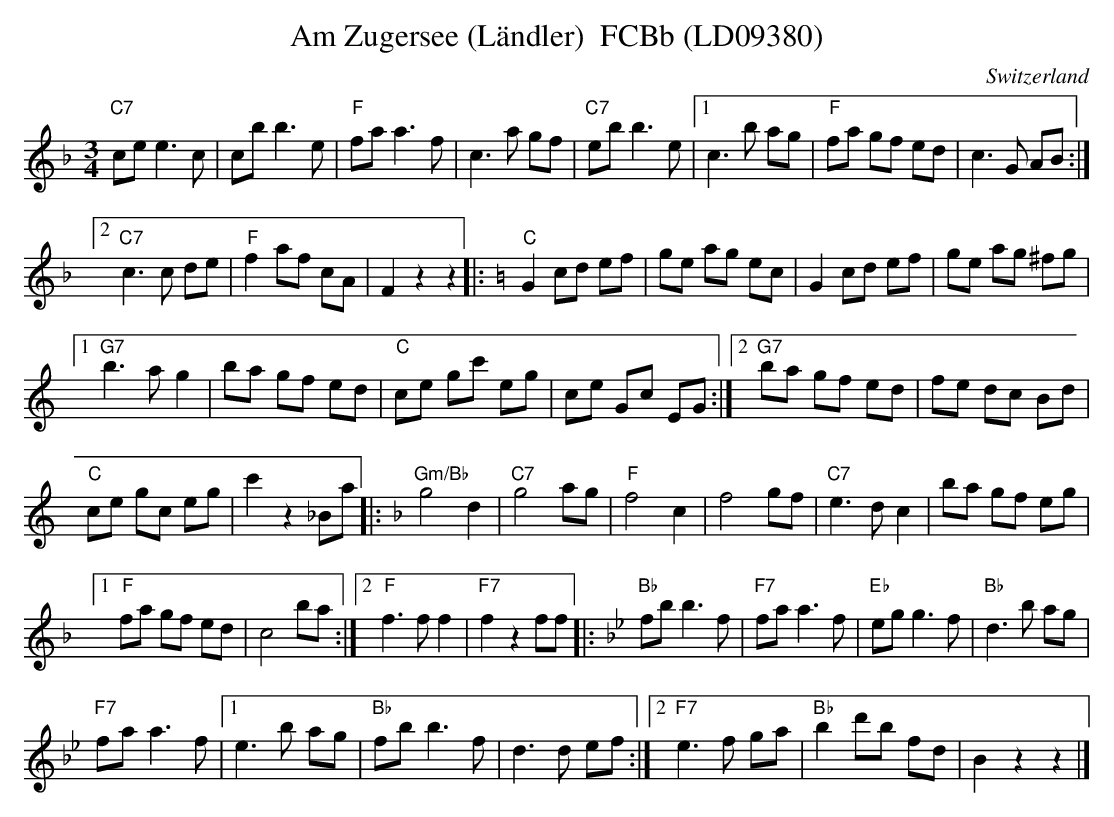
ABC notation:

X:1
T: Am Zugersee (L\"andler)  FCBb (LD09380)
M:3/4
L:1/8
O:Switzerland
K:F major
"C7"cee3c | cbb3e | "F"faa3f | c3a gf | "C7"ebb3e |1 c3b ag | "F"fa gf ed | c3G AB :|2
"C7"c3c de | "F"f2 af cA | F2z2z2 |: [K:C] "C"G2 cd ef | ge ag ec | G2 cd ef | ge ag ^fg |1
"G7"b3ag2 | ba gf ed | "C"ce gc' eg | ce Gc EG :|2 "G7"ba gf ed | fe dc Bd |
"C"ce gc eg | c'2z2 _Ba |: [K:F] "Gm/Bb"g4d2 | "C7"g4ag | "F"f4c2 | f4gf | "C7"e3dc2 | ba gf eg |1
"F"fa gf ed | c4ba :|2 "F"f3ff2 | "F7"f2z2ff |: [K:Bb] "Bb"fbb3f | "F7"faa3f | "Eb"egg3f | "Bb"d3b ag |
"F7"faa3f |1 e3b ag | "Bb"fbb3f | d3d ef :|2 "F7"e3f ga | "Bb"b2 d'b fd | B2z2z2 |]
